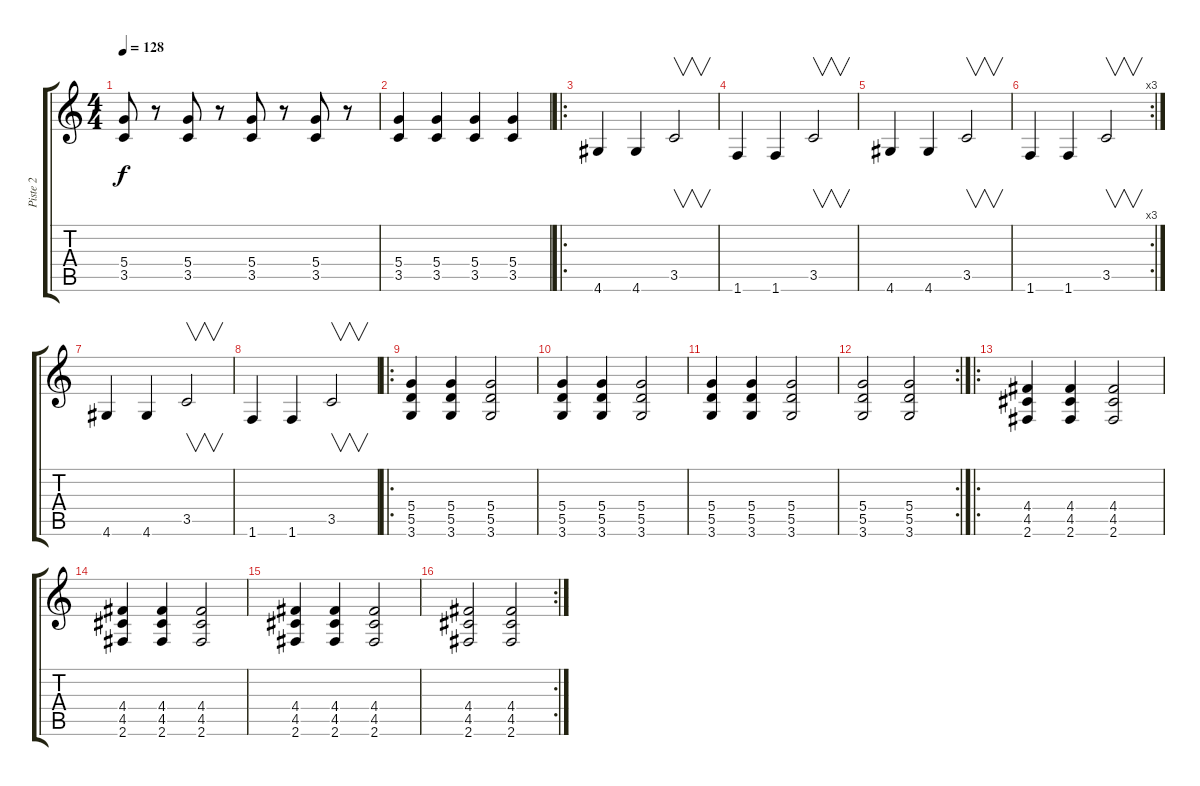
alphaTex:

\track ("Piste 2" "Piste 2") {instrument overdrivenguitar}
\staff {score tabs}
\tuning (E4 B3 G3 D3 A2 E2) {hide}
\ts (4 4)
\tempo 128
\clef g2
\ks c
(5.4 3.5).8{dy f} r.8 (5.4 3.5).8 r.8 (5.4 3.5).8 r.8 (5.4 3.5).8 r.8 |
(5.4 3.5).4 (5.4 3.5).4 (5.4 3.5).4 (5.4 3.5).4 |
\ro
4.6.4 4.6.4 3.5.2{v} |
1.6.4 1.6.4 3.5.2{v} |
4.6.4 4.6.4 3.5.2{v} |
\rc 3
1.6.4 1.6.4 3.5.2{v} |
4.6.4 4.6.4 3.5.2{v} |
1.6.4 1.6.4 3.5.2{v} |
\ro
(5.4 5.5 3.6).4 (5.4 5.5 3.6).4 (5.4 5.5 3.6).2 |
(5.4 5.5 3.6).4 (5.4 5.5 3.6).4 (5.4 5.5 3.6).2 |
(5.4 5.5 3.6).4 (5.4 5.5 3.6).4 (5.4 5.5 3.6).2 |
\rc 2
(5.4 5.5 3.6).2 (5.4 5.5 3.6).2 |
\ro
(4.4 4.5 2.6).4 (4.4 4.5 2.6).4 (4.4 4.5 2.6).2 |
(4.4 4.5 2.6).4 (4.4 4.5 2.6).4 (4.4 4.5 2.6).2 |
(4.4 4.5 2.6).4 (4.4 4.5 2.6).4 (4.4 4.5 2.6).2 |
\rc 2
(4.4 4.5 2.6).2 (4.4 4.5 2.6).2
